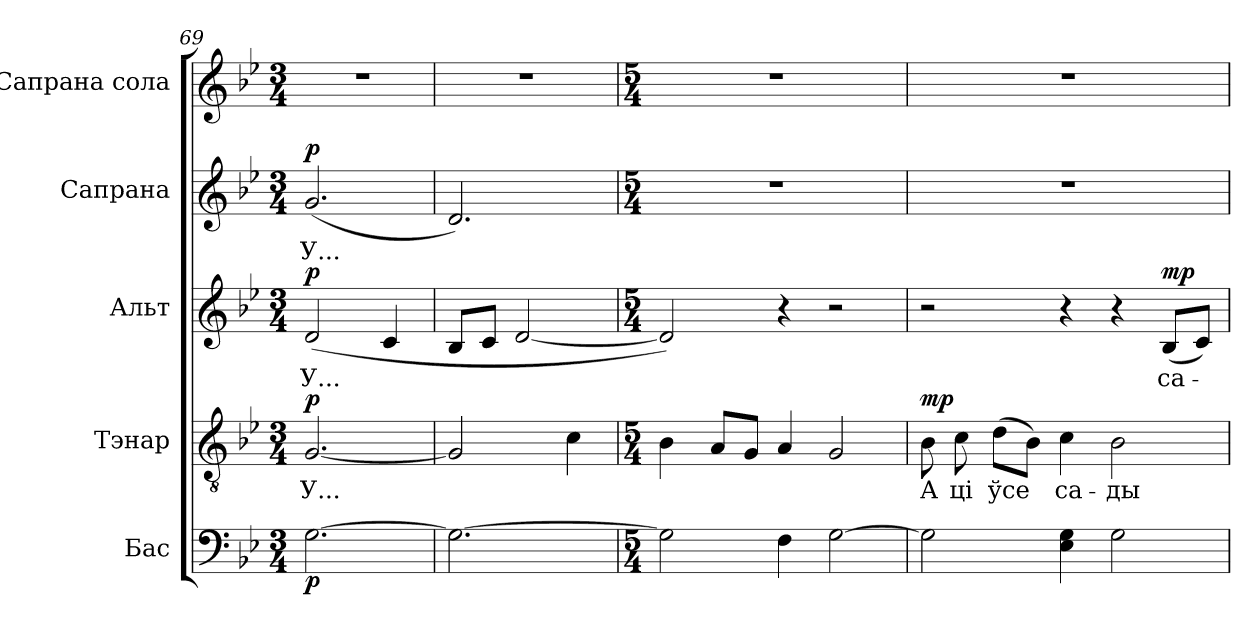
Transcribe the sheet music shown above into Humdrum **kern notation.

**kern	**dynam	**kern	**text	**dynam	**kern	**text	**dynam	**kern	**text	**dynam	**kern
*part5	*part5	*part4	*part4	*part4	*part3	*part3	*part3	*part2	*part2	*part2	*part1
*staff5	*staff5	*staff4	*staff4	*staff4	*staff3	*staff3	*staff3	*staff2	*staff2	*staff2	*staff1
*I"Бас	*	*I"Тэнар	*	*	*I"Альт	*	*	*I"Сапрана	*	*	*I"Сапрана сола
*clefF4	*	*clefGv2	*	*	*clefG2	*	*	*clefG2	*	*	*clefG2
*	*	*ITrd7c12	*	*	*	*	*	*	*	*	*
*k[b-e-]	*	*k[b-e-]	*	*	*k[b-e-]	*	*	*k[b-e-]	*	*	*k[b-e-]
*B-:	*	*B-:	*	*	*B-:	*	*	*B-:	*	*	*B-:
*M3/4	*	*M3/4	*	*	*M3/4	*	*	*M3/4	*	*	*M3/4
*MM66	*	*MM66	*	*	*MM66	*	*	*MM66	*	*	*MM66
=69	=69	=69	=69	=69	=69	=69	=69	=69	=69	=69	=69
!	!	!	!LO:LY:b:color=#000000	!	!	!	!	!	!	!	!
!	!	!	!	!	!	!LO:LY:b:color=#000000	!	!	!	!	!
!	!	!	!	!	!	!	!	!	!LO:LY:b:color=#000000	!	!LO:N:vis=1
[>2.Gi\	p	[<2.GGi/	У...	p	(2di/	У...	p	(2.gi/	У...	p	2.r
.	.	.	.	.	4ci/	.	.	.	.	.	.
=70	=70	=70	=70	=70	=70	=70	=70	=70	=70	=70	=70
!	!	!	!	!	!	!	!	!	!	!	!LO:N:vis=1
2.Gi\_>	.	2GGi/]	.	.	8B-i/L	.	.	2.di/)	.	.	2.r
.	.	.	.	.	8ci/J	.	.	.	.	.	.
.	.	.	.	.	[<2di/	.	.	.	.	.	.
.	.	4Ci\	.	.	.	.	.	.	.	.	.
=71	=71	=71	=71	=71	=71	=71	=71	=71	=71	=71	=71
*M5/4	*	*M5/4	*	*	*M5/4	*	*	*M5/4	*	*	*M5/4
!	!	!	!	!	!	!	!	!LO:N:vis=1	!	!	!LO:N:vis=1
2Gi\]	.	4BB-i\	.	.	2di/])	.	.	4%5r	.	.	4%5r
.	.	8AAi/L	.	.	.	.	.	.	.	.	.
.	.	8GGi/J	.	.	.	.	.	.	.	.	.
4Fi\	.	4AAi/	.	.	4r	.	.	.	.	.	.
[>2Gi\	.	2GGi/	.	.	2r	.	.	.	.	.	.
=72	=72	=72	=72	=72	=72	=72	=72	=72	=72	=72	=72
!	!	!	!LO:LY:b:color=#000000	!	!	!	!	!LO:N:vis=1	!	!	!LO:N:vis=1
2Gi\]	.	8BB-i\	А	mp	2r	.	.	4%5r	.	.	4%5r
!	!	!	!LO:LY:b:color=#000000	!	!	!	!	!	!	!	!
.	.	8Ci\	ці	.	.	.	.	.	.	.	.
!	!	!	!LO:LY:b:color=#000000	!	!	!	!	!	!	!	!
.	.	(8Di\L	ўсе	.	.	.	.	.	.	.	.
.	.	8BB-i\J)	.	.	.	.	.	.	.	.	.
!	!	!	!LO:LY:b:color=#000000	!	!	!	!	!	!	!	!
4E-i\ 4Gi	.	4Ci\	са-	.	4r	.	.	.	.	.	.
!	!	!	!LO:LY:b:color=#000000	!	!	!	!	!	!	!	!
2Gi\	.	2BB-i\	-ды	.	4r	.	.	.	.	.	.
!	!	!	!	!	!	!LO:LY:b:color=#000000	!	!	!	!	!
.	.	.	.	.	(8B-i/L	са-	mp	.	.	.	.
.	.	.	.	.	8ci/J)	.	.	.	.	.	.
=	=	=	=	=	=	=	=	=	=	=	=
*-	*-	*-	*-	*-	*-	*-	*-	*-	*-	*-	*-
